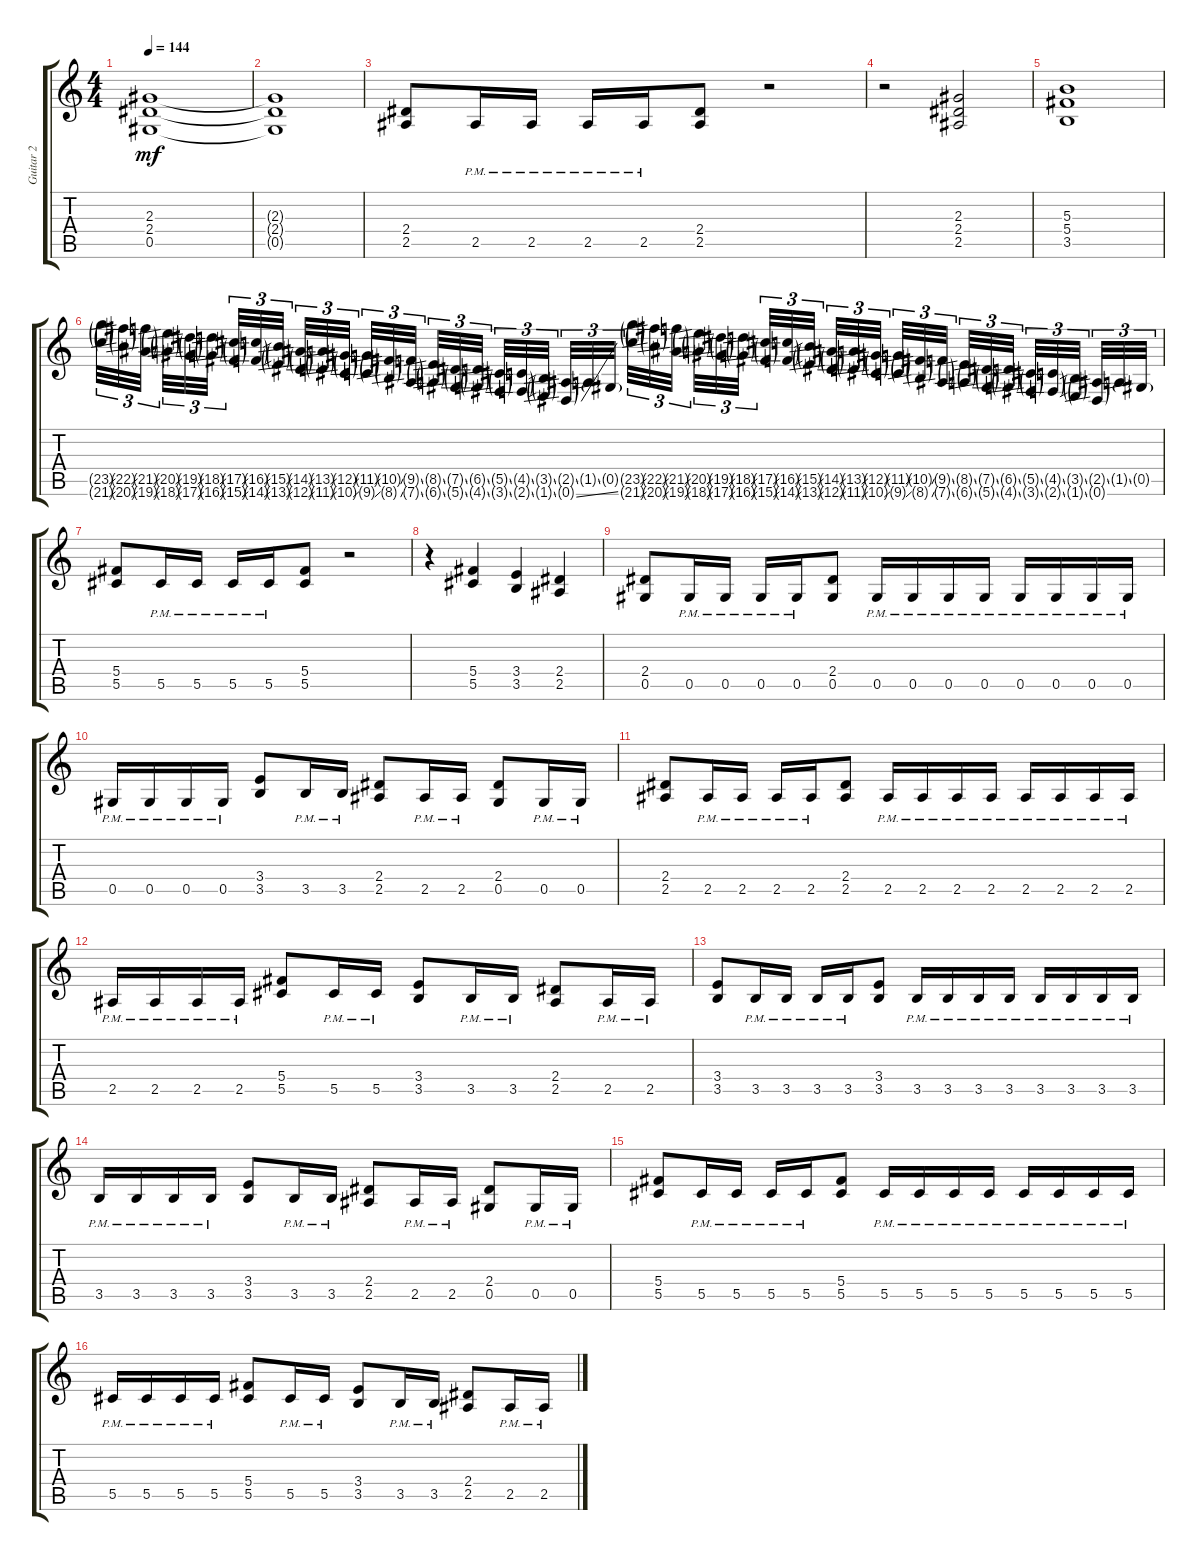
\track ("Guitar 2" "Guitar 2") {instrument distortionguitar}
\staff {score tabs}
\tuning (Eb4 Bb3 Gb3 Db3 Ab2 Eb2) {hide}
\ts (4 4)
\tempo 144
\clef g2
\ks c
(2.3 2.4 0.5).1{dy mf instrument distortionguitar} |
(2.3{t} 2.4{t} 0.5{t}).1 |
(2.4 2.5).8 2.5{pm}.16 2.5{pm}.16 2.5{pm}.16 2.5{pm}.16 (2.4 2.5).8 r.2 |
r.2 (2.3 2.4 2.5).2 |
(5.3 5.4 3.5).1 |
(23.5{ss g} 21.6{ss g}).32{tu (3 2)} (22.5{ss g} 20.6{ss g}).32{tu (3 2)} (21.5{ss g} 19.6{ss g}).32{tu (3 2)} (20.5{ss g} 18.6{ss g}).32{tu (3 2)} (19.5{ss g} 17.6{ss g}).32{tu (3 2)} (18.5{ss g} 16.6{ss g}).32{tu (3 2)} (17.5{ss g} 15.6{ss g}).32{tu (3 2)} (16.5{ss g} 14.6{ss g}).32{tu (3 2)} (15.5{ss g} 13.6{ss g}).32{tu (3 2)} (14.5{ss g} 12.6{ss g}).32{tu (3 2)} (13.5{ss g} 11.6{ss g}).32{tu (3 2)} (12.5{ss g} 10.6{ss g}).32{tu (3 2)} (11.5{ss g} 9.6{ss g}).32{tu (3 2)} (10.5{ss g} 8.6{ss g}).32{tu (3 2)} (9.5{ss g} 7.6{ss g}).32{tu (3 2)} (8.5{ss g} 6.6{ss g}).32{tu (3 2)} (7.5{ss g} 5.6{ss g}).32{tu (3 2)} (6.5{ss g} 4.6{ss g}).32{tu (3 2)} (5.5{ss g} 3.6{ss g}).32{tu (3 2)} (4.5{ss g} 2.6{ss g}).32{tu (3 2)} (3.5{ss g} 1.6{ss g}).32{tu (3 2)} (2.5{ss g} 0.6{ss g}).32{tu (3 2)} 1.5{ss g}.32{tu (3 2)} 0.5{g}.32{tu (3 2)} (23.5{ss g} 21.6{ss g}).32{tu (3 2)} (22.5{ss g} 20.6{ss g}).32{tu (3 2)} (21.5{ss g} 19.6{ss g}).32{tu (3 2)} (20.5{ss g} 18.6{ss g}).32{tu (3 2)} (19.5{ss g} 17.6{ss g}).32{tu (3 2)} (18.5{ss g} 16.6{ss g}).32{tu (3 2)} (17.5{ss g} 15.6{ss g}).32{tu (3 2)} (16.5{ss g} 14.6{ss g}).32{tu (3 2)} (15.5{ss g} 13.6{ss g}).32{tu (3 2)} (14.5{ss g} 12.6{ss g}).32{tu (3 2)} (13.5{ss g} 11.6{ss g}).32{tu (3 2)} (12.5{ss g} 10.6{ss g}).32{tu (3 2)} (11.5{ss g} 9.6{ss g}).32{tu (3 2)} (10.5{ss g} 8.6{ss g}).32{tu (3 2)} (9.5{ss g} 7.6{ss g}).32{tu (3 2)} (8.5{ss g} 6.6{ss g}).32{tu (3 2)} (7.5{ss g} 5.6{ss g}).32{tu (3 2)} (6.5{ss g} 4.6{ss g}).32{tu (3 2)} (5.5{ss g} 3.6{ss g}).32{tu (3 2)} (4.5{ss g} 2.6{ss g}).32{tu (3 2)} (3.5{ss g} 1.6{ss g}).32{tu (3 2)} (2.5{ss g} 0.6{g}).32{tu (3 2)} 1.5{ss g}.32{tu (3 2)} 0.5{g}.32{tu (3 2)} |
(5.4 5.5).8 5.5{pm}.16 5.5{pm}.16 5.5{pm}.16 5.5{pm}.16 (5.4 5.5).8 r.2 |
r.4 (5.4 5.5).4 (3.4 3.5).4 (2.4 2.5).4 |
(2.4 0.5).8 0.5{pm}.16 0.5{pm}.16 0.5{pm}.16 0.5{pm}.16 (2.4 0.5).8 0.5{pm}.16 0.5{pm}.16 0.5{pm}.16 0.5{pm}.16 0.5{pm}.16 0.5{pm}.16 0.5{pm}.16 0.5{pm}.16 |
0.5{pm}.16 0.5{pm}.16 0.5{pm}.16 0.5{pm}.16 (3.4 3.5).8 3.5{pm}.16 3.5{pm}.16 (2.4 2.5).8 2.5{pm}.16 2.5{pm}.16 (2.4 0.5).8 0.5{pm}.16 0.5{pm}.16 |
(2.4 2.5).8 2.5{pm}.16 2.5{pm}.16 2.5{pm}.16 2.5{pm}.16 (2.4 2.5).8 2.5{pm}.16 2.5{pm}.16 2.5{pm}.16 2.5{pm}.16 2.5{pm}.16 2.5{pm}.16 2.5{pm}.16 2.5{pm}.16 |
2.5{pm}.16 2.5{pm}.16 2.5{pm}.16 2.5{pm}.16 (5.4 5.5).8 5.5{pm}.16 5.5{pm}.16 (3.4 3.5).8 3.5{pm}.16 3.5{pm}.16 (2.4 2.5).8 2.5{pm}.16 2.5{pm}.16 |
(3.4 3.5).8 3.5{pm}.16 3.5{pm}.16 3.5{pm}.16 3.5{pm}.16 (3.4 3.5).8 3.5{pm}.16 3.5{pm}.16 3.5{pm}.16 3.5{pm}.16 3.5{pm}.16 3.5{pm}.16 3.5{pm}.16 3.5{pm}.16 |
3.5{pm}.16 3.5{pm}.16 3.5{pm}.16 3.5{pm}.16 (3.4 3.5).8 3.5{pm}.16 3.5{pm}.16 (2.4 2.5).8 2.5{pm}.16 2.5{pm}.16 (2.4 0.5).8 0.5{pm}.16 0.5{pm}.16 |
(5.4 5.5).8 5.5{pm}.16 5.5{pm}.16 5.5{pm}.16 5.5{pm}.16 (5.4 5.5).8 5.5{pm}.16 5.5{pm}.16 5.5{pm}.16 5.5{pm}.16 5.5{pm}.16 5.5{pm}.16 5.5{pm}.16 5.5{pm}.16 |
5.5{pm}.16 5.5{pm}.16 5.5{pm}.16 5.5{pm}.16 (5.4 5.5).8 5.5{pm}.16 5.5{pm}.16 (3.4 3.5).8 3.5{pm}.16 3.5{pm}.16 (2.4 2.5).8 2.5{pm}.16 2.5{pm}.16
